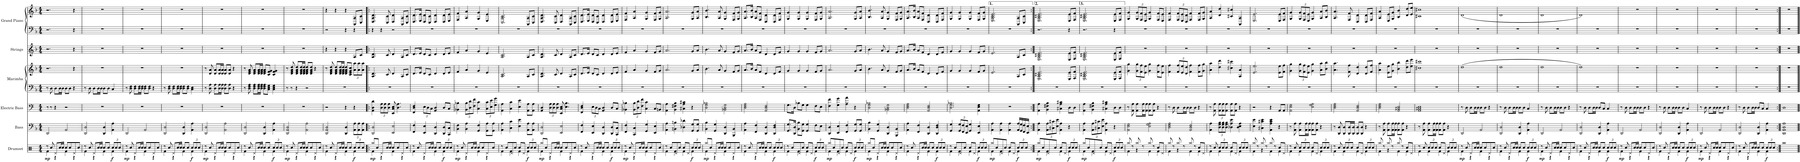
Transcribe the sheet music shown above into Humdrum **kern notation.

**kern	**dynam	**kern	**kern	**kern	**kern	**kern	**kern	**kern
*part6	*part6	*part5	*part4	*part3	*part3	*part2	*part1	*part1
*staff8	*staff8	*staff7	*staff6	*staff5	*staff4	*staff3	*staff2	*staff1
*I"Drumset	*	*I"Bass	*I"Electric Bass	*I"Marimba	*	*I"Strings	*I"Grand Piano	*
*I'D. Set	*	*I'B.	*I'El. B.	*I'Mrm.	*	*I'St.	*I'Pno.	*
*clefX	*	*clefF4	*clefF4	*clefF4	*clefG2	*clefG2	*clefF4	*clefG2
*	*	*	*Trd7c12	*	*	*	*	*
*k[]	*	*k[b-]	*k[]	*k[b-]	*k[b-]	*k[b-]	*k[b-]	*k[b-]
*M4/4	*	*M4/4	*M4/4	*M4/4	*M4/4	*M4/4	*M4/4	*M4/4
=1	=1	=1	=1	=1	=1	=1	=1	=1
*^	*	*	*	*	*	*	*	*
!	!	!LO:DY:b	!	!	!	!	!	!	!
8r	4Rf\	mp	2DD/	8r	8r	2.r	2.r	2.r	2.r
8Rcc/	.	.	.	8r	8D\	.	.	.	.
8Rd/L	4r	.	.	4r	8D\L	.	.	.	.
16Rcc/L	.	.	.	.	16D\L	.	.	.	.
16Rcc/JJ	.	.	.	.	16D\JJ	.	.	.	.
8Rcc/L	4Rf\	.	2AA/	2r	8D\L	.	.	.	.
8Rcc/	.	.	.	.	8D\J	.	.	.	.
8Rd/	4r	.	.	.	4r	4r	4r	4r	4r
8Rcc/J	.	.	.	.	.	.	.	.	.
=2	=2	=2	=2	=2	=2	=2	=2	=2	=2
8r	4Rf\	.	2DD/ 2D/	1r	8r	1r	1r	1r	1r
8Rcc/	.	.	.	.	8D\	.	.	.	.
8Rd/L	4r	.	.	.	8D\L	.	.	.	.
16Rcc/L	.	.	.	.	16D\L	.	.	.	.
16Rcc/JJ	.	.	.	.	16D\JJ	.	.	.	.
8Rcc/L	4Rf\	.	4DD/ 4D/	.	8D\L	.	.	.	.
8Rcc/J	.	.	.	.	8D\J	.	.	.	.
*Xbrackettup	*	*	*	*	*	*	*	*	*
!	!	!LO:DY:b	!	!	!	!	!	!	!
12Rcc/L	4Rf\	f	4AA\ 4A\	.	4C/	.	.	.	.
12Rcc/	.	.	.	.	.	.	.	.	.
12Rcc/J	.	.	.	.	.	.	.	.	.
=3	=3	=3	=3	=3	=3	=3	=3	=3	=3
!	!	!LO:DY:b	!	!	!	!	!	!	!
8r	4Rf\	mp	2DD/	1r	8r	1r	1r	1r	1r
8Rcc/	.	.	.	.	8D\ 8F\	.	.	.	.
8Rd/L	4r	.	.	.	8D\ 8F\L	.	.	.	.
16Rcc/L	.	.	.	.	16D\ 16F\L	.	.	.	.
16Rcc/JJ	.	.	.	.	16D\ 16F\JJ	.	.	.	.
8Rcc/L	4Rf\	.	2AA/	.	8D\ 8F\L	.	.	.	.
8Rcc/	.	.	.	.	8D\ 8F\J	.	.	.	.
8Rd/	4r	.	.	.	4r	.	.	.	.
8Rcc/J	.	.	.	.	.	.	.	.	.
=4	=4	=4	=4	=4	=4	=4	=4	=4	=4
8r	4Rf\	.	2DD/ 2D/	1r	8r	1r	1r	1r	1r
8Rcc/	.	.	.	.	8D\ 8F\	.	.	.	.
8Rd/L	4r	.	.	.	8D\ 8F\L	.	.	.	.
16Rcc/L	.	.	.	.	16D\ 16F\L	.	.	.	.
16Rcc/JJ	.	.	.	.	16D\ 16F\JJ	.	.	.	.
8Rcc/L	4Rf\	.	4DD/ 4D/	.	8D\ 8F\L	.	.	.	.
8Rcc/J	.	.	.	.	8D\ 8F\J	.	.	.	.
!	!	!LO:DY:b	!	!	!	!	!	!	!
12Rcc/L	4Rf\	f	4AA\ 4A\	.	4C\ 4E\	.	.	.	.
12Rcc/	.	.	.	.	.	.	.	.	.
12Rcc/J	.	.	.	.	.	.	.	.	.
=5	=5	=5	=5	=5	=5	=5	=5	=5	=5
!	!	!LO:DY:b	!	!	!	!	!	!	!
8r	4Rf\	mp	2DD/ 2D/	1r	8r	8r	1r	1r	1r
8Rcc/	.	.	.	.	8D\ 8A\	8d/ 8a/	.	.	.
8Rd/L	4r	.	.	.	8D\ 8A\L	8d/ 8a/L	.	.	.
16Rcc/L	.	.	.	.	16D\ 16A\L	16d/ 16a/L	.	.	.
16Rcc/JJ	.	.	.	.	16D\ 16A\JJ	16d/ 16a/JJ	.	.	.
8Rcc/L	4Rf\	.	2AA\ 2A\	.	8D\ 8A\L	8d/ 8a/L	.	.	.
8Rcc/	.	.	.	.	8D\ 8A\J	8d/ 8a/J	.	.	.
8Rd/	4r	.	.	.	4r	4r	.	.	.
8Rcc/J	.	.	.	.	.	.	.	.	.
=6	=6	=6	=6	=6	=6	=6	=6	=6	=6
8r	4Rf\	.	2DD/ 2D/	1r	8r	8r	1r	1r	1r
8Rcc/	.	.	.	.	8D\ 8F\ 8A\	8d/ 8f/ 8a/	.	.	.
8Rd/L	4r	.	.	.	8D\ 8F\ 8A\L	8d/ 8f/ 8a/L	.	.	.
16Rcc/L	.	.	.	.	16D\ 16F\ 16A\L	16d/ 16f/ 16a/L	.	.	.
16Rcc/JJ	.	.	.	.	16D\ 16F\ 16A\JJ	16d/ 16f/ 16a/JJ	.	.	.
8Rcc/L	4Rf\	.	4DD/ 4D/	.	8D\ 8F\ 8A\L	8d/ 8f/ 8a/L	.	.	.
8Rcc/J	.	.	.	.	8C\ 8E\ 8G\J	8c/ 8f/ 8g/J	.	.	.
!	!	!LO:DY:b	!	!	!	!	!	!	!
12Rcc/L	4Rf\	f	4AA\ 4A\	.	4C\ 4E\ 4G\	4c/ 4f/ 4g/	.	.	.
12Rcc/	.	.	.	.	.	.	.	.	.
12Rcc/J	.	.	.	.	.	.	.	.	.
=7	=7	=7	=7	=7	=7	=7	=7	=7	=7
!	!	!LO:DY:b	!	!	!	!	!	!	!
8r	4Rf\	mp	2DD/ 2AA/ 2D/	1r	8r	8r	1r	1r	1r
8Rcc/	.	.	.	.	8r	8d/ 8f/ 8a/ 8dd/	.	.	.
8Rd/L	4r	.	.	.	4r	8d/ 8f/ 8a/ 8dd/L	.	.	.
16Rcc/L	.	.	.	.	.	16d/ 16f/ 16a/ 16dd/L	.	.	.
16Rcc/JJ	.	.	.	.	.	16d/ 16f/ 16a/ 16dd/JJ	.	.	.
8Rcc/L	4Rf\	.	2AA\ 2A\	.	2r	8d/ 8f/ 8a/ 8dd/L	.	.	.
8Rcc/	.	.	.	.	.	8d/ 8f/ 8a/ 8dd/J	.	.	.
8Rd/	4r	.	.	.	.	4r	.	.	.
8Rcc/J	.	.	.	.	.	.	.	.	.
=8	=8	=8	=8	=8	=8	=8	=8	=8	=8
8r	4Rf\	.	2DD/ 2AA/ 2D/	2r	1r	8r	4r	2r	4r
8Rcc/	.	.	.	.	.	8d/ 8f/ 8a/ 8dd/	.	.	.
8Rd/L	4r	.	.	.	.	8d/ 8f/ 8a/ 8dd/L	4r	.	4r
16Rcc/L	.	.	.	.	.	16d/ 16f/ 16a/ 16dd/L	.	.	.
16Rcc/JJ	.	.	.	.	.	16d/ 16f/ 16a/ 16dd/JJ	.	.	.
8Rcc/L	4Rf\	.	4DD/ 4D/	4r	.	8d/ 8f/ 8a/ 8dd/L	4r	4r	4r
8Rcc/J	.	.	.	.	.	8c/ 8e/ 8g/ 8cc/J	.	.	.
*	*	*	*Xbrackettup	*	*	*Xbrackettup	*	*	*
!	!	!LO:DY:b	!	!	!	!	!	!	!
12Rcc/L	4Rf\	f	12AA\ 12A\L	4r	.	12a\ 12aa\L	8A/L	4r	8AA/ 8A/L
12Rcc/	.	.	12AA\ 12A\	.	.	12a\ 12aa\	.	.	.
.	.	.	.	.	.	.	8c/J	.	8C/ 8c/J
12Rcc/J	.	.	12AA\ 12A\J	.	.	12a\ 12aa\J	.	.	.
=9!|:	=9!|:	=9!|:	=9!|:	=9!|:	=9!|:	=9!|:	=9!|:	=9!|:	=9!|:
!	!	!LO:DY:b	!	!	!	!	!	!	!
8Raa/L	4Rf\	mp	2DD/ 2D/	4AA\ 4D\ 4d\	1r	4.A/ 4.d/	4.A/ 4.d/	4r	4.D/ 4.A/ 4.d/
8Rcc/J	.	.	.	.	.	.	.	.	.
*	*	*	*	*Xbrackettup	*	*	*	*	*
8Rd/L	4r	.	.	12D\ 12A\L	.	.	.	4r	.
.	.	.	.	12D\ 12A\	.	.	.	.	.
16Rcc/L	.	.	.	.	.	8c/	8c/	.	8C/ 8c/
.	.	.	.	12D\ 12A\J	.	.	.	.	.
16Rcc/JJ	.	.	.	.	.	.	.	.	.
8Rcc/L	4Rf\	.	2EE/ 2E/	8EE/ 8C/ 8E/	.	4d/	4d/	2r	4D/ 4d/
8Rcc/	.	.	.	4.D\ 4.A\	.	.	.	.	.
8Rd/	4r	.	.	.	.	8A/L	8A/L	.	8AA/ 8A/L
8Rcc/J	.	.	.	.	.	8c/J	8c/J	.	8C/ 8c/J
=10	=10	=10	=10	=10	=10	=10	=10	=10	=10
8r	4Rf\	.	4FF/ 4F/	4FF/ 4D/ 4F/	1r	8.d/L	8.d/L	1r	8.D/ 8.d/L
8Rcc/	.	.	.	.	.	.	.	.	.
.	.	.	.	.	.	16e/Jk	16e/Jk	.	16E/ 16e/Jk
8Rd/L	4r	.	4EE/ 4E/	12E\L	.	8d/L	8d/L	.	8D/ 8d/L
.	.	.	.	12D\	.	.	.	.	.
16Rcc/L	.	.	.	.	.	8c/J	8c/J	.	8C/ 8c/J
.	.	.	.	12C\J	.	.	.	.	.
16Rcc/JJ	.	.	.	.	.	.	.	.	.
8Rcc/L	4Rf\	.	4DD/ 4D/	4AA/ 4D/	.	4d/	4d/	.	4D/ 4d/
8Rcc/J	.	.	.	.	.	.	.	.	.
!	!	!LO:DY:b	!	!	!	!	!	!	!
12Rcc/L	4Rf\	f	8DD/ 8D/L	8D/L	.	8d/L	8d/L	.	8D/ 8d/L
12Rcc/	.	.	.	.	.	.	.	.	.
.	.	.	8CC/ 8C/J	8C/J	.	8e/J	8e/J	.	8E/ 8e/J
12Rcc/J	.	.	.	.	.	.	.	.	.
=11	=11	=11	=11	=11	=11	=11	=11	=11	=11
!	!	!LO:DY:b	!	!	!	!	!	!	!
8r	4Rf\	mp	4BB-\ 4F\	4BB-X\ 4B-X\	1r	4f/	4f/	1r	4F/ 4f/
8Rcc/	.	.	.	.	.	.	.	.	.
8Rd/L	4r	.	4BB-\ 4A\	12BB-\ 12B-\L	.	4a/	4a/	.	4A/ 4a/
.	.	.	.	12D\ 12d\	.	.	.	.	.
16Rcc/L	.	.	.	.	.	.	.	.	.
.	.	.	.	12F\ 12f\J	.	.	.	.	.
16Rcc/JJ	.	.	.	.	.	.	.	.	.
8Rcc/L	4Rf\	.	4GG/ 4F/	4C\ 4c\	.	4g/	4g/	.	4G/ 4g/
8Rcc/	.	.	.	.	.	.	.	.	.
8Rd/	4r	.	8GG\ 8A\L	12C\ 12c\L	.	4e/	4e/	.	4E/ 4e/
.	.	.	.	12E\ 12e\	.	.	.	.	.
8Rcc/J	.	.	8GG\ 8A\J	.	.	.	.	.	.
.	.	.	.	12G\ 12g\J	.	.	.	.	.
=12	=12	=12	=12	=12	=12	=12	=12	=12	=12
8r	4Rf\	.	4AA\ 4A\	4AA\ 4A\	1r	2.A/ 2.c/	2.A/ 2.c/	1r	2.C/ 2.A/ 2.c/
8Rcc/L	.	.	.	.	.	.	.	.	.
8Rd/	4Rf\	.	4C\ 4c\	4C\ 4c\	.	.	.	.	.
8Rcc/J	.	.	.	.	.	.	.	.	.
8Rcc/L	4Rf\	.	4E\ 4e\	4E\ 4e\	.	.	.	.	.
8Rd/J	.	.	.	.	.	.	.	.	.
!	!	!LO:DY:b	!	!	!	!	!	!	!
12Rcc/L	4Rf\	f	8AA\ 8A\L	8AA\ 8A\L	.	8A/L	8A/L	.	8AA/ 8A/L
12Rcc/	.	.	.	.	.	.	.	.	.
.	.	.	8AA\ 8A\J	8AA\ 8A\J	.	8c/J	8c/J	.	8C/ 8c/J
12Rcc/J	.	.	.	.	.	.	.	.	.
=13	=13	=13	=13	=13	=13	=13	=13	=13	=13
!	!	!LO:DY:b	!	!	!	!	!	!	!
8Raa/L	4Rf\	mp	2DD/ 2D/	4AA/ 4D/	1r	4.A/ 4.d/	4.A/ 4.d/	1r	4.D/ 4.A/ 4.d/
8Rcc/J	.	.	.	.	.	.	.	.	.
8Rd/L	4r	.	.	12D\ 12A\L	.	.	.	.	.
.	.	.	.	12D\ 12A\	.	.	.	.	.
16Rcc/L	.	.	.	.	.	8c/	8c/	.	8C/ 8c/
.	.	.	.	12D\ 12A\J	.	.	.	.	.
16Rcc/JJ	.	.	.	.	.	.	.	.	.
8Rcc/L	4Rf\	.	2EE/ 2E/	8EE/ 8C/ 8E/	.	4d/	4d/	.	4D/ 4d/
8Rcc/	.	.	.	4.E\ 4.B\	.	.	.	.	.
8Rd/	4r	.	.	.	.	8A/L	8A/L	.	8AA/ 8A/L
8Rcc/J	.	.	.	.	.	8c/J	8c/J	.	8C/ 8c/J
=14	=14	=14	=14	=14	=14	=14	=14	=14	=14
8r	4Rf\	.	4FF/ 4F/	4FF/ 4D/ 4F/	1r	8.d/L	8.d/L	1r	8.D/ 8.d/L
8Rcc/	.	.	.	.	.	.	.	.	.
.	.	.	.	.	.	16e/Jk	16e/Jk	.	16E/ 16e/Jk
8Rd/L	4r	.	4EE/ 4E/	12E\L	.	8d/L	8d/L	.	8D/ 8d/L
.	.	.	.	12D\	.	.	.	.	.
16Rcc/L	.	.	.	.	.	8c/J	8c/J	.	8C/ 8c/J
.	.	.	.	12C\J	.	.	.	.	.
16Rcc/JJ	.	.	.	.	.	.	.	.	.
8Rcc/L	4Rf\	.	4DD/ 4D/	4AA/ 4D/	.	4d/	4d/	.	4D/ 4d/
8Rcc/J	.	.	.	.	.	.	.	.	.
!	!	!LO:DY:b	!	!	!	!	!	!	!
12Rcc/L	4Rf\	f	8DD/ 8D/L	8D/L	.	8d/L	8d/L	.	8D/ 8d/L
12Rcc/	.	.	.	.	.	.	.	.	.
.	.	.	8CC/ 8C/J	8C/J	.	8e/J	8e/J	.	8E/ 8e/J
12Rcc/J	.	.	.	.	.	.	.	.	.
=15	=15	=15	=15	=15	=15	=15	=15	=15	=15
!	!	!LO:DY:b	!	!	!	!	!	!	!
8r	4Rf\	mp	4FF/ 4F/	4BB-X\ 4B-X\	1r	4f/	4f/	1r	4F/ 4f/
8Rcc/	.	.	.	.	.	.	.	.	.
8Rd/L	4r	.	4CC/ 4C/	12BB-\ 12B-\L	.	4a/	4a/	.	4A/ 4a/
.	.	.	.	12D\ 12d\	.	.	.	.	.
16Rcc/L	.	.	.	.	.	.	.	.	.
.	.	.	.	12F\ 12f\J	.	.	.	.	.
16Rcc/JJ	.	.	.	.	.	.	.	.	.
8Rcc/L	4Rf\	.	4GG/ 4G/	4C\ 4c\	.	4g/	4g/	.	4G/ 4g/
8Rcc/	.	.	.	.	.	.	.	.	.
8Rd/	4r	.	4EE/ 4E/	8C/L	.	8f/L	8f/L	.	8F/ 8f/L
8Rcc/J	.	.	.	8BBn/J	.	8g/J	8g/J	.	8G/ 8g/J
=16	=16	=16	=16	=16	=16	=16	=16	=16	=16
8r	4Rf\	.	4AA\ 4A\	4AA\ 4A\	1r	2.a/	2.a/	1r	2.A/ 2.a/
8Rcc/L	.	.	.	.	.	.	.	.	.
8Rd/	4Rf\	.	4BBn\ 4Bn\	4BB\ 4F#X\ 4B\	.	.	.	.	.
8Rcc/J	.	.	.	.	.	.	.	.	.
8Rcc/L	4Rf\	.	4D-X\ 4d-X\	4C#X\ 4A\ 4c#X\	.	.	.	.	.
8Rd/J	.	.	.	.	.	.	.	.	.
!	!	!LO:DY:b	!	!	!	!	!	!	!
12Rcc/L	4Rf\	f	8GG/ 8G/L	4r	.	8g/L	8g/L	.	8G/ 8g/L
12Rcc/	.	.	.	.	.	.	.	.	.
.	.	.	8GG/ 8G/J	.	.	8a/J	8a/J	.	8A/ 8a/J
12Rcc/J	.	.	.	.	.	.	.	.	.
=17	=17	=17	=17	=17	=17	=17	=17	=17	=17
!	!	!LO:DY:b	!	!	!	!	!	!	!
8Raa/L	4Rf\	mp	4BB-\ 4B-\	2D\ 2G\ 2B-X\	1r	4.b-\	4.b-\	1r	4.B-/ 4.b-/
8Rcc/J	.	.	.	.	.	.	.	.	.
8Rd/L	4r	.	4GG/ 4G/	.	.	.	.	.	.
16Rcc/L	.	.	.	.	.	8a/	8a/	.	8A/ 8a/
16Rcc/JJ	.	.	.	.	.	.	.	.	.
8Rcc/L	4Rf\	.	4DD/ 4D/	2BB-X\ 2D\ 2G\	.	4g/	4g/	.	4G/ 4g/
8Rcc/	.	.	.	.	.	.	.	.	.
8Rd/	4r	.	4BBB-/ 4BB-/	.	.	8f/L	8f/L	.	8F/ 8f/L
8Rcc/J	.	.	.	.	.	8g/J	8g/J	.	8G/ 8g/J
=18	=18	=18	=18	=18	=18	=18	=18	=18	=18
8r	4Rf\	.	4AA\ 4A\	2D\ 2F\ 2A\	1r	8.a/L	8.a/L	1r	8.A/ 8.a/L
8Rcc/	.	.	.	.	.	.	.	.	.
.	.	.	.	.	.	16b-/Jk	16b-/Jk	.	16B-/ 16b-/Jk
8Rd/L	4r	.	4FF/ 4F/	.	.	8a/L	8a/L	.	8A/ 8a/L
16Rcc/L	.	.	.	.	.	8f/J	8f/J	.	8F/ 8f/J
16Rcc/JJ	.	.	.	.	.	.	.	.	.
8Rcc/L	4Rf\	.	4DD/ 4D/	2AA/ 2D/ 2F/	.	4d/	4d/	.	4D/ 4d/
8Rcc/J	.	.	.	.	.	.	.	.	.
!	!	!LO:DY:b	!	!	!	!	!	!	!
12Rcc/L	4Rf\	f	4DD/ 4D/ 4F/	.	.	8d/L	8d/L	.	8D/ 8d/L
12Rcc/	.	.	.	.	.	.	.	.	.
.	.	.	.	.	.	8f/J	8f/J	.	8F/ 8f/J
12Rcc/J	.	.	.	.	.	.	.	.	.
=19	=19	=19	=19	=19	=19	=19	=19	=19	=19
8r	4Rf\	.	8.GG/ 8.G/L	8.G\L	1r	4g/	4g/	1r	4G/ 4g/
8Rcc/L	.	.	.	.	.	.	.	.	.
.	.	.	16DD/ 16D/Jk	16D\Jk	.	.	.	.	.
8Rd/	4Rf\	.	8BB-\ 8B-\L	8B-X\L	.	4g/	4g/	.	4G/ 4g/
8Rcc/J	.	.	8GG\ 8G\J	8G\J	.	.	.	.	.
8Rcc/L	4Rf\	.	4GG/ 4G/	4G\	.	4g/	4g/	.	4G/ 4g/
8Rd/J	.	.	.	.	.	.	.	.	.
!	!	!LO:DY:b	!	!	!	!	!	!	!
12Rcc/L	4Rf\	f	8F\L	8F\L	.	8f/L	8f/L	.	8F/ 8f/L
12Rcc/	.	.	.	.	.	.	.	.	.
.	.	.	8E\J	8E\J	.	8g/J	8g/J	.	8G/ 8g/J
12Rcc/J	.	.	.	.	.	.	.	.	.
=20	=20	=20	=20	=20	=20	=20	=20	=20	=20
!	!	!LO:DY:b	!	!	!	!	!	!	!
8Raa/L	4Rf\	mp	4DD/ 4D/	4F\ 4f\	1r	2.a/	2.a/	1r	2.A/ 2.a/
8Rcc/	.	.	.	.	.	.	.	.	.
8Rd/	4Rf\	.	4EE/ 4E/	4G\ 4g\	.	.	.	.	.
8Rcc/J	.	.	.	.	.	.	.	.	.
8Rcc/L	4Rf\	.	4FF/ 4F/	4A\ 4a\	.	.	.	.	.
8Rd/J	.	.	.	.	.	.	.	.	.
!	!	!LO:DY:b	!	!	!	!	!	!	!
12Rcc/L	4Rf\	f	8GG/ 8G/L	4r	.	8g/L	8g/L	.	8G/ 8g/L
12Rcc/	.	.	.	.	.	.	.	.	.
.	.	.	8GG/ 8G/J	.	.	8a/J	8a/J	.	8A/ 8a/J
12Rcc/J	.	.	.	.	.	.	.	.	.
=21	=21	=21	=21	=21	=21	=21	=21	=21	=21
!	!	!LO:DY:b	!	!	!	!	!	!	!
8Raa/L	4Rf\	mp	4BB-\ 4B-\	2D\ 2G\ 2B-X\	1r	4.b-\	4.b-\	1r	4.B-/ 4.b-/
8Rcc/J	.	.	.	.	.	.	.	.	.
8Rd/L	4r	.	4GG/ 4G/	.	.	.	.	.	.
16Rcc/L	.	.	.	.	.	8a/	8a/	.	8A/ 8a/
16Rcc/JJ	.	.	.	.	.	.	.	.	.
8Rcc/L	4Rf\	.	4DD/ 4D/	2BB-X\ 2D\ 2G\	.	4g/	4g/	.	4G/ 4g/
8Rcc/	.	.	.	.	.	.	.	.	.
8Rd/	4r	.	4BBB-/ 4BB-/	.	.	8f/L	8f/L	.	8F/ 8f/L
8Rcc/J	.	.	.	.	.	8g/J	8g/J	.	8G/ 8g/J
=22	=22	=22	=22	=22	=22	=22	=22	=22	=22
8r	4Rf\	.	4AA\ 4A\	2D\ 2F\ 2A\	1r	8.a/L	8.a/L	1r	8.A/ 8.a/L
8Rcc/	.	.	.	.	.	.	.	.	.
.	.	.	.	.	.	16b-/Jk	16b-/Jk	.	16B-/ 16b-/Jk
8Rd/L	4r	.	4FF/ 4F/	.	.	8a/L	8a/L	.	8A/ 8a/L
16Rcc/L	.	.	.	.	.	8f/J	8f/J	.	8F/ 8f/J
16Rcc/JJ	.	.	.	.	.	.	.	.	.
8Rcc/L	4Rf\	.	4DD/ 4D/	2AA/ 2D/ 2F/	.	4d/	4d/	.	4D/ 4d/
8Rcc/J	.	.	.	.	.	.	.	.	.
!	!	!LO:DY:b	!	!	!	!	!	!	!
12Rcc/L	4Rf\	f	4DD/ 4D/ 4F/	.	.	8d/L	8d/L	.	8D/ 8d/L
12Rcc/	.	.	.	.	.	.	.	.	.
.	.	.	.	.	.	8f/J	8f/J	.	8F/ 8f/J
12Rcc/J	.	.	.	.	.	.	.	.	.
=23	=23	=23	=23	=23	=23	=23	=23	=23	=23
8r	4Rf\	.	4GG/ 4G/	2.D\ 2.G\ 2.B-X\	1r	4g/	4g/	1r	4G/ 4g/
8Rcc/L	.	.	.	.	.	.	.	.	.
8Rd/	4Rf\	.	12GG/ 12G/L	.	.	4g/	4g/	.	4G/ 4g/
.	.	.	12FF/ 12F/	.	.	.	.	.	.
8Rcc/J	.	.	.	.	.	.	.	.	.
.	.	.	12EE/ 12E/J	.	.	.	.	.	.
8Rcc/L	4Rf\	.	4GG/ 4G/	.	.	4g/	4g/	.	4G/ 4g/
8Rd/J	.	.	.	.	.	.	.	.	.
!	!	!LO:DY:b	!	!	!	!	!	!	!
12Rcc/L	4Rf\	f	4EE/ 4E/	4AA\ 4E\ 4G\	.	8f/L	8f/L	.	8F/ 8f/L
12Rcc/	.	.	.	.	.	.	.	.	.
.	.	.	.	.	.	8g/J	8g/J	.	8G/ 8g/J
12Rcc/J	.	.	.	.	.	.	.	.	.
=24	=24	=24	=24	=24	=24	=24	=24	=24	=24
!	!	!LO:DY:b	!	!	!	!	!	!	!
8Raa/L	4Rf\	mp	4AA\ 4A\	1r	1r	2.e/	2.e/	1r	2.E/ 2.A/ 2.c/ 2.e/
8Rcc/	.	.	.	.	.	.	.	.	.
8Rd/	4Rf\	.	4AA\ 4A\	.	.	.	.	.	.
8Rcc/J	.	.	.	.	.	.	.	.	.
8Rcc/L	4Rf\	.	4AA\ 4A\	.	.	.	.	.	.
8Rd/J	.	.	.	.	.	.	.	.	.
!	!	!LO:DY:b	!	!	!	!	!	!	!
12Rcc/L	4Rf\	f	16AA/ 16A/LL	.	.	8A/L	8A/L	.	8AA/ 8A/L
.	.	.	16GG/ 16G/	.	.	.	.	.	.
12Rcc/	.	.	.	.	.	.	.	.	.
.	.	.	16FF/ 16F/	.	.	8c/J	8c/J	.	8C/ 8c/J
12Rcc/J	.	.	.	.	.	.	.	.	.
.	.	.	16EE/ 16E/JJ	.	.	.	.	.	.
=25:|!	=25:|!	=25:|!	=25:|!	=25:|!	=25:|!	=25:|!	=25:|!	=25:|!	=25:|!
!	!	!LO:DY:b	!	!	!	!	!	!	!
8Raa/L	4Rf\	mp	4AA\ 4A\	4AA\ 4A\	1r	2.E/ 2.A/ 2.c#X/ 2.e/	2.E/ 2.A/ 2.c#X/ 2.e/	2.r	2.E/ 2.A/ 2.c#X/ 2.e/
8Rcc/	.	.	.	.	.	.	.	.	.
8Rd/	4Rf\	.	12AA\ 12A\L	4BB\ 4F#X\ 4B\	.	.	.	.	.
.	.	.	12C#X\ 12c#X\	.	.	.	.	.	.
8Rcc/J	.	.	.	.	.	.	.	.	.
.	.	.	12E\ 12e\J	.	.	.	.	.	.
8Rcc/L	4Rf\	.	4AA\ 4A\	4C#X\ 4A\ 4c#X\	.	.	.	.	.
8Rd/J	.	.	.	.	.	.	.	.	.
!	!	!LO:DY:b	!	!	!	!	!	!	!
12Rcc/L	4Rf\	f	4r	8D\L	.	8E/ 8e/L	8E/ 8e/L	4r	8E/ 8e/L
12Rcc/	.	.	.	.	.	.	.	.	.
.	.	.	.	8D\J	.	8F/ 8f/J	8F/ 8f/J	.	8F/ 8f/J
12Rcc/J	.	.	.	.	.	.	.	.	.
=26	=26	=26	=26	=26	=26	=26	=26	=26	=26
!	!	!LO:DY:b	!	!	!	!	!	!	!
8Raa/L	4Rf\	mp	4AA\ 4A\	4AA\ 4A\	1r	2.E/ 2.A/ 2.c#X/ 2.e/	2.E/ 2.A/ 2.c#X/ 2.e/	2.r	2.E/ 2.A/ 2.c#X/ 2.e/
8Rcc/	.	.	.	.	.	.	.	.	.
8Rd/	4Rf\	.	12AA\ 12A\L	4BB\ 4F#X\ 4B\	.	.	.	.	.
.	.	.	12C#X\ 12c#X\	.	.	.	.	.	.
8Rcc/J	.	.	.	.	.	.	.	.	.
.	.	.	12E\ 12e\J	.	.	.	.	.	.
8Rcc/L	4Rf\	.	4AA\ 4A\	4C#X\ 4A\ 4c#X\	.	.	.	.	.
8Rd/J	.	.	.	.	.	.	.	.	.
!	!	!LO:DY:b	!	!	!	!	!	!	!
12Rcc/L	4Rf\	f	4r	8D\L	.	8E/ 8e/L	8E/ 8e/L	4r	8E/ 8e/L
12Rcc/	.	.	.	.	.	.	.	.	.
.	.	.	.	8D\J	.	8F/ 8f/J	8F/ 8f/J	.	8F/ 8f/J
12Rcc/J	.	.	.	.	.	.	.	.	.
=27	=27	=27	=27	=27	=27	=27	=27	=27	=27
8Raa/	4Rf\	.	2AA\ 2E\ 2G\	8r	1r	4g\ 4gg\	1r	1r	4G/ 4g/
8r	.	.	.	8AA\ 8A\	.	.	.	.	.
*	*	*	*	*	*	*	*	*	*Xbrackettup
8Raa/	4r	.	.	8AA\ 8A\L	.	12g\ 12gg\L	.	.	12G/ 12g/L
.	.	.	.	.	.	12f\ 12ff\	.	.	12F/ 12f/
8r	.	.	.	16AA\ 16A\L	.	.	.	.	.
.	.	.	.	.	.	12e\ 12ee\J	.	.	12E/ 12e/J
.	.	.	.	16AA\ 16A\JJ	.	.	.	.	.
8Raa/	4Rf\	.	2E\ 2G\ 2A\	8AA\ 8A\L	.	4g\ 4gg\	.	.	4G/ 4g/
8r	.	.	.	8AA\ 8A\J	.	.	.	.	.
8Rcc/L	4Rf\	.	.	4r	.	8f\ 8ff\L	.	.	8F/ 8f/L
8Rd/J	.	.	.	.	.	8e\ 8ee\J	.	.	8E/ 8e/J
=28	=28	=28	=28	=28	=28	=28	=28	=28	=28
8Raa/	4Rf\	.	2D\ 2F\ 2A\	8r	1r	4f\ 4ff\	1r	1r	4F/ 4f/
8r	.	.	.	8D\	.	.	.	.	.
8Raa/	4r	.	.	8D\L	.	12f/ 12ff/L	.	.	12F/ 12f/L
.	.	.	.	.	.	12e/ 12ee/	.	.	12E/ 12e/
8r	.	.	.	16D\L	.	.	.	.	.
.	.	.	.	.	.	12d/ 12dd/J	.	.	12D/ 12d/J
.	.	.	.	16D\JJ	.	.	.	.	.
8Raa/	4Rf\	.	2AA/ 2D/ 2F/	8D\L	.	4f\ 4ff\	.	.	4F/ 4f/
8r	.	.	.	8D\J	.	.	.	.	.
8Rcc/L	4Rf\	.	.	4r	.	8f\ 8ff\L	.	.	8F/ 8f/L
8Rd/J	.	.	.	.	.	8g\ 8gg\J	.	.	8G/ 8g/J
=29	=29	=29	=29	=29	=29	=29	=29	=29	=29
8r	4Rf\	.	4AA\ 4A\	8r	1r	4a\ 4aa\	1r	1r	4A/ 4a/
8Rcc/	.	.	.	8AA\ 8A\	.	.	.	.	.
12Rcc/L	4Rf\	.	12D\ 12G\ 12B-\L	12AA\ 12A\L	.	4dd\ 4ddd\	.	.	4d/ 4dd/
12Rcc/	.	.	12D\ 12G\ 12B-\	12AA\ 12A\	.	.	.	.	.
12Rcc/J	.	.	12D\ 12G\ 12B-\J	12AA\ 12A\J	.	.	.	.	.
8Rcc/L	4Rf\	.	4D-X\ 4A\ 4e\	8AA\ 8A\L	.	4cc#X\ 4ccc#X\	.	.	4c#X/ 4cc#X/
8Rd/J	.	.	.	8AA\ 8A\J	.	.	.	.	.
12Rcc/L	4Rf\	.	4D-\ 4E\ 4A\	4r	.	4A/ 4a/	.	.	4AA/ 4A/
12Rcc/	.	.	.	.	.	.	.	.	.
12Rcc/J	.	.	.	.	.	.	.	.	.
=30	=30	=30	=30	=30	=30	=30	=30	=30	=30
8Raa/	4Rf\	.	4E\ 4e\	2r	1r	2.e/ 2.ee/	1r	1r	2.E/ 2.e/
8r	.	.	.	.	.	.	.	.	.
8Raa/	4r	.	4C#X\ 4c#X\ 4e\	.	.	.	.	.	.
8r	.	.	.	.	.	.	.	.	.
8Raa/	4Rf\	.	4AA\ 4A\ 4c#\ 4e\	4r	.	.	.	.	.
8r	.	.	.	.	.	.	.	.	.
8Rcc/L	4Rf\	.	4r	8AA/L	.	8e\ 8ee\L	.	.	8E/ 8e/L
8Rd/J	.	.	.	8AA/J	.	8f\ 8ff\J	.	.	8F/ 8f/J
=31	=31	=31	=31	=31	=31	=31	=31	=31	=31
8r	4Rf\	.	8r	2AA\ 2E\ 2G\	1r	4g\ 4gg\	1r	1r	4G/ 4g/
8Rcc/	.	.	8AA\ 8A\	.	.	.	.	.	.
12Rcc/L	4Rf\	.	8AA\ 8A\L	.	.	12g\ 12gg\L	.	.	12G/ 12g/L
12Rcc/	.	.	.	.	.	12f\ 12ff\	.	.	12F/ 12f/
.	.	.	16AA\ 16A\L	.	.	.	.	.	.
12Rcc/J	.	.	.	.	.	12e\ 12ee\J	.	.	12E/ 12e/J
.	.	.	16AA\ 16A\JJ	.	.	.	.	.	.
8Rcc/L	4Rf\	.	8AA\ 8A\L	2E\ 2G\ 2A\	.	4g\ 4gg\	.	.	4G/ 4g/
8Rd/J	.	.	8AA\ 8A\J	.	.	.	.	.	.
12Rcc/L	4Rf\	.	4r	.	.	8a\ 8aa\L	.	.	8A/ 8a/L
12Rcc/	.	.	.	.	.	.	.	.	.
.	.	.	.	.	.	8b-\ 8bb-\J	.	.	8B-/ 8b-/J
12Rcc/J	.	.	.	.	.	.	.	.	.
=32	=32	=32	=32	=32	=32	=32	=32	=32	=32
8r	4Rf\	.	8r	2D\ 2F\ 2A\	1r	4.a\ 4.aa\	1r	1r	4.A/ 4.a/
8Rcc/	.	.	8DD/ 8D/	.	.	.	.	.	.
12Rcc/L	4Rf\	.	8DD/ 8D/L	.	.	.	.	.	.
12Rcc/	.	.	.	.	.	.	.	.	.
.	.	.	16DD/ 16D/L	.	.	8f\ 8ff\	.	.	8F/ 8f/
12Rcc/J	.	.	.	.	.	.	.	.	.
.	.	.	16DD/ 16D/JJ	.	.	.	.	.	.
8Rcc/L	4Rf\	.	8DD/ 8D/L	2AA/ 2D/ 2F/	.	4d/ 4dd/	.	.	4D/ 4d/
8Rd/J	.	.	8DD/ 8D/J	.	.	.	.	.	.
12Rcc/L	4Rf\	.	4r	.	.	8d/ 8dd/L	.	.	8D/ 8d/L
12Rcc/	.	.	.	.	.	.	.	.	.
.	.	.	.	.	.	8f/ 8ff/J	.	.	8F/ 8f/J
12Rcc/J	.	.	.	.	.	.	.	.	.
=33	=33	=33	=33	=33	=33	=33	=33	=33	=33
8Raa/	4Rf\	.	8r	2D\ 2F\ 2A\	1r	4a\ 4aa\	1r	1r	4A/ 4a/
8r	.	.	8AA\ 8A\	.	.	.	.	.	.
8Raa/	4r	.	8AA\ 8A\L	.	.	8e\ 8ee\L	.	.	8E/ 8e/L
8r	.	.	16AA\ 16A\L	.	.	8g\ 8gg\J	.	.	8G/ 8g/J
.	.	.	16AA\ 16A\JJ	.	.	.	.	.	.
8Raa/	4Rf\	.	8AA\ 8A\L	2AA/ 2C#X/ 2E/	.	4b-\ 4bb-\	.	.	4B-/ 4b-/
8r	.	.	8AA\ 8A\J	.	.	.	.	.	.
8Rcc/L	4Rf\	.	4r	.	.	8dd\ 8ddd\L	.	.	8d/ 8dd/L
8Rd/J	.	.	.	.	.	8ee\ 8eee\J	.	.	8e/ 8ee/J
=34	=34	=34	=34	=34	=34	=34	=34	=34	=34
8r	4Rf\	.	8r	1AA 1C#X 1E	1r	1cc#X 1ccc#X	1r	1r	1c#X 1cc#X
8Rcc/	.	.	8AA\ 8A\	.	.	.	.	.	.
12Rcc/L	4Rf\	.	8AA\ 8A\L	.	.	.	.	.	.
12Rcc/	.	.	.	.	.	.	.	.	.
.	.	.	16AA\ 16A\L	.	.	.	.	.	.
12Rcc/J	.	.	.	.	.	.	.	.	.
.	.	.	16AA\ 16A\JJ	.	.	.	.	.	.
8Rcc/L	4Rf\	.	8AA\ 8A\L	.	.	.	.	.	.
8Rd/J	.	.	8AA\ 8A\J	.	.	.	.	.	.
12Rcc/L	4Rf\	.	4r	.	.	.	.	.	.
12Rcc/	.	.	.	.	.	.	.	.	.
12Rcc/J	.	.	.	.	.	.	.	.	.
=35	=35	=35	=35	=35	=35	=35	=35	=35	=35
!	!	!LO:DY:b	!	!	!	!	!	!	!
8r	4Rf\	mp	2DD/	8r	1r	(1dd	1r	1r	(1d
8Rcc/	.	.	.	8D\	.	.	.	.	.
8Rd/L	4r	.	.	8D\L	.	.	.	.	.
16Rcc/L	.	.	.	16D\L	.	.	.	.	.
16Rcc/JJ	.	.	.	16D\JJ	.	.	.	.	.
8Rcc/L	4Rf\	.	2AA/	8D\L	.	.	.	.	.
8Rcc/	.	.	.	8D\J	.	.	.	.	.
8Rd/	4r	.	.	4r	.	.	.	.	.
8Rcc/J	.	.	.	.	.	.	.	.	.
=36	=36	=36	=36	=36	=36	=36	=36	=36	=36
8r	4Rf\	.	2DD/ 2D/	8r	1r	1dd	1r	1r	1d
8Rcc/	.	.	.	8D\	.	.	.	.	.
8Rd/L	4r	.	.	8D\L	.	.	.	.	.
16Rcc/L	.	.	.	16D\L	.	.	.	.	.
16Rcc/JJ	.	.	.	16D\JJ	.	.	.	.	.
8Rcc/L	4Rf\	.	4DD/ 4D/	8D\L	.	.	.	.	.
8Rcc/J	.	.	.	8D\J	.	.	.	.	.
!	!	!LO:DY:b	!	!	!	!	!	!	!
12Rcc/L	4Rf\	f	4AA\ 4A\	4C/	.	.	.	.	.
12Rcc/	.	.	.	.	.	.	.	.	.
12Rcc/J	.	.	.	.	.	.	.	.	.
=37	=37	=37	=37	=37	=37	=37	=37	=37	=37
!	!	!LO:DY:b	!	!	!	!	!	!	!
8r	4Rf\	mp	2DD/	8r	1r	1dd	1r	1r	1d
8Rcc/	.	.	.	8D\	.	.	.	.	.
8Rd/L	4r	.	.	8D\L	.	.	.	.	.
16Rcc/L	.	.	.	16D\L	.	.	.	.	.
16Rcc/JJ	.	.	.	16D\JJ	.	.	.	.	.
8Rcc/L	4Rf\	.	2AA/	8D\L	.	.	.	.	.
8Rcc/	.	.	.	8D\J	.	.	.	.	.
8Rd/	4r	.	.	4r	.	.	.	.	.
8Rcc/J	.	.	.	.	.	.	.	.	.
=38	=38	=38	=38	=38	=38	=38	=38	=38	=38
8r	4Rf\	.	2DD/ 2D/	8r	1r	1dd)	1r	1r	1d)
8Rcc/	.	.	.	8D\	.	.	.	.	.
8Rd/L	4r	.	.	8D\L	.	.	.	.	.
16Rcc/L	.	.	.	16D\L	.	.	.	.	.
16Rcc/JJ	.	.	.	16D\JJ	.	.	.	.	.
8Rcc/L	4Rf\	.	4DD/ 4D/	8D/L	.	.	.	.	.
8Rcc/J	.	.	.	8C/J	.	.	.	.	.
!	!	!LO:DY:b	!	!	!	!	!	!	!
12Rcc/L	4Rf\	f	4AA\ 4A\	4C/	.	.	.	.	.
12Rcc/	.	.	.	.	.	.	.	.	.
12Rcc/J	.	.	.	.	.	.	.	.	.
=39	=39	=39	=39	=39	=39	=39	=39	=39	=39
!	!	!LO:DY:b	!	!	!	!	!	!	!
8r	4Rf\	mp	2DD/	8r	1r	1r	1r	1r	1r
8Rcc/	.	.	.	8D\	.	.	.	.	.
8Rd/L	4r	.	.	8D\L	.	.	.	.	.
16Rcc/L	.	.	.	16D\L	.	.	.	.	.
16Rcc/JJ	.	.	.	16D\JJ	.	.	.	.	.
8Rcc/L	4Rf\	.	2AA/	8D\L	.	.	.	.	.
8Rcc/	.	.	.	8D\J	.	.	.	.	.
8Rd/	4r	.	.	4r	.	.	.	.	.
8Rcc/J	.	.	.	.	.	.	.	.	.
=40	=40	=40	=40	=40	=40	=40	=40	=40	=40
8r	4Rf\	.	2DD/ 2D/	8r	1r	1r	1r	1r	1r
8Rcc/	.	.	.	8D\	.	.	.	.	.
8Rd/L	4r	.	.	8D\L	.	.	.	.	.
16Rcc/L	.	.	.	16D\L	.	.	.	.	.
16Rcc/JJ	.	.	.	16D\JJ	.	.	.	.	.
8Rcc/L	4Rf\	.	4DD/ 4D/	8D\L	.	.	.	.	.
8Rcc/J	.	.	.	8D\J	.	.	.	.	.
!	!	!LO:DY:b	!	!	!	!	!	!	!
12Rcc/L	4Rf\	f	4AA\ 4A\	4C/	.	.	.	.	.
12Rcc/	.	.	.	.	.	.	.	.	.
12Rcc/J	.	.	.	.	.	.	.	.	.
=41	=41	=41	=41	=41	=41	=41	=41	=41	=41
!	!	!LO:DY:b	!	!	!	!	!	!	!
8r	4Rf\	mp	2DD/	8r	1r	1r	1r	1r	1r
8Rcc/	.	.	.	8D\	.	.	.	.	.
8Rd/L	4r	.	.	8D\L	.	.	.	.	.
16Rcc/L	.	.	.	16D\L	.	.	.	.	.
16Rcc/JJ	.	.	.	16D\JJ	.	.	.	.	.
8Rcc/L	4Rf\	.	2AA/	8D\L	.	.	.	.	.
8Rcc/	.	.	.	8D\J	.	.	.	.	.
8Rd/	4r	.	.	4r	.	.	.	.	.
8Rcc/J	.	.	.	.	.	.	.	.	.
=42	=42	=42	=42	=42	=42	=42	=42	=42	=42
8r	4Rf\	.	2DD/ 2D/	8r	1r	1r	1r	1r	1r
8Rcc/	.	.	.	8D\	.	.	.	.	.
8Rd/L	4r	.	.	8D\L	.	.	.	.	.
16Rcc/L	.	.	.	16D\L	.	.	.	.	.
16Rcc/JJ	.	.	.	16D\JJ	.	.	.	.	.
8Rcc/L	4Rf\	.	4DD/ 4D/	8D/L	.	.	.	.	.
8Rcc/J	.	.	.	8C/J	.	.	.	.	.
!	!	!LO:DY:b	!	!	!	!	!	!	!
12Rcc/L	4Rf\	f	4AA\ 4A\	4C/	.	.	.	.	.
12Rcc/	.	.	.	.	.	.	.	.	.
12Rcc/J	.	.	.	.	.	.	.	.	.
*v	*v	*	*	*	*	*	*	*	*
=43:|!	=43:|!	=43:|!	=43:|!	=43:|!	=43:|!	=43:|!	=43:|!	=43:|!
1Raa	.	1DD 1AA 1D 1A	1D	1r	1r	1r	1r	1r
==	==	==	==	==	==	==	==	==
*-	*-	*-	*-	*-	*-	*-	*-	*-
